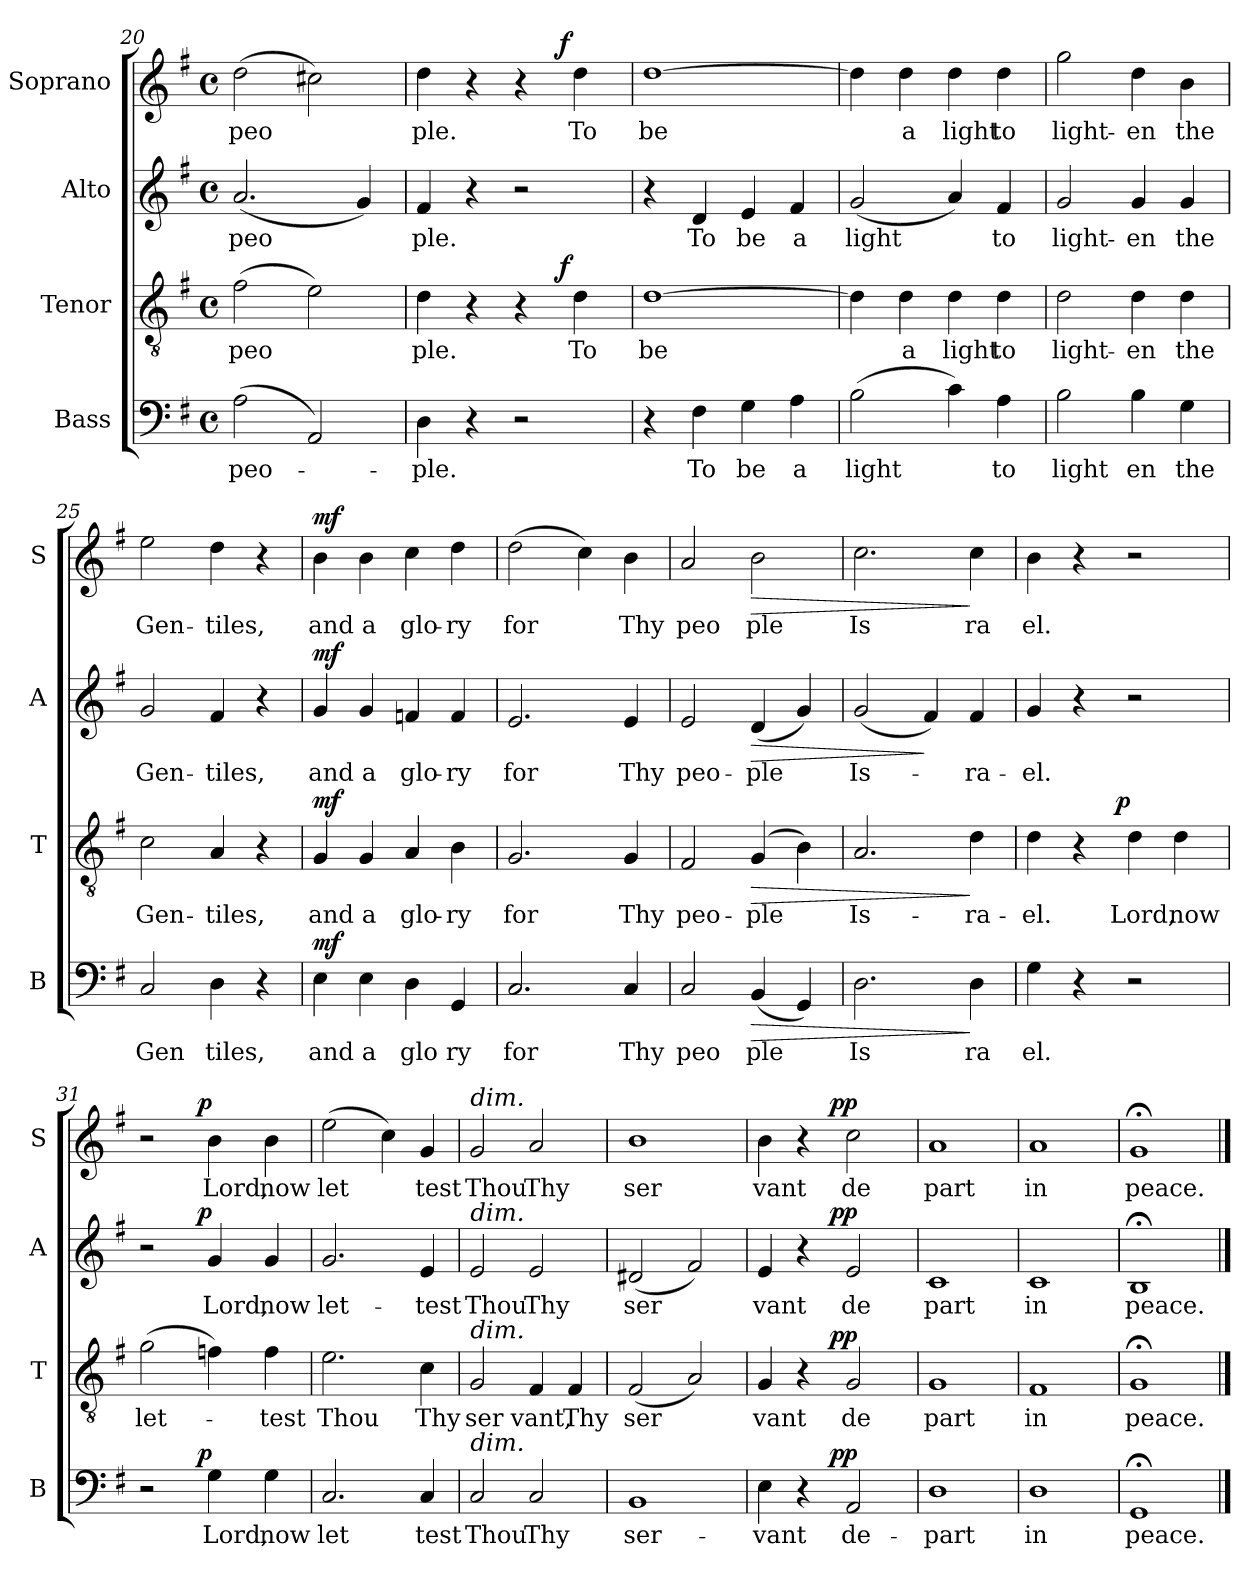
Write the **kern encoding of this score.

**kern	**text	**dynam	**kern	**text	**dynam	**kern	**text	**dynam	**kern	**text	**dynam
*part4	*part4	*part4	*part3	*part3	*part3	*part2	*part2	*part2	*part1	*part1	*part1
*staff4	*staff4	*staff4	*staff3	*staff3	*staff3	*staff2	*staff2	*staff2	*staff1	*staff1	*staff1
*I"Bass	*	*	*I"Tenor	*	*	*I"Alto	*	*	*I"Soprano	*	*
*I'B	*	*	*I'T	*	*	*I'A	*	*	*I'S	*	*
*clefF4	*	*	*clefGv2	*	*	*clefG2	*	*	*clefG2	*	*
*k[f#]	*	*	*k[f#]	*	*	*k[f#]	*	*	*k[f#]	*	*
*G:	*	*	*G:	*	*	*G:	*	*	*G:	*	*
*M4/4	*	*	*M4/4	*	*	*M4/4	*	*	*M4/4	*	*
*met(c)	*	*	*met(c)	*	*	*met(c)	*	*	*met(c)	*	*
=20	=20	=20	=20	=20	=20	=20	=20	=20	=20	=20	=20
!	!LO:LY:b	!	!	!LO:LY:b	!	!	!LO:LY:b	!	!	!LO:LY:b	!
(>2A\	peo-	.	(>2f#\	peo	.	(<2.a/	peo	.	(>2dd\	peo	.
2AA/)	.	.	2e\)	.	.	.	.	.	2cc#X\)	.	.
.	.	.	.	.	.	4g/)	.	.	.	.	.
=21	=21	=21	=21	=21	=21	=21	=21	=21	=21	=21	=21
!	!LO:LY:b	!	!	!LO:LY:b	!	!	!LO:LY:b	!	!	!LO:LY:b	!
*	*	*	*^	*	*	*	*	*	*^	*	*
4D\	-ple.	.	4d\	2ryy	ple.	.	4f#/	ple.	.	4dd\	2ryy	ple.	.
4r	.	.	4r	.	.	.	4r	.	.	4r	.	.	.
2r	.	.	4r	8..ryy	.	.	2r	.	.	4r	8..ryy	.	.
!	!	!	!	!	!	!LO:DY:a	!	!	!	!	!	!	!LO:DY:a
.	.	.	.	4ryy	.	f	.	.	.	.	4ryy	.	f
!	!	!	!	!	!LO:LY:b	!	!	!	!	!	!	!LO:LY:b	!
.	.	.	4d\	.	To	.	.	.	.	4dd\	.	To	.
.	.	.	.	32ryy	.	.	.	.	.	.	32ryy	.	.
=22	=22	=22	=22	=22	=22	=22	=22	=22	=22	=22	=22	=22	=22
!	!	!	!	!	!LO:LY:b	!	!	!	!	!	!	!LO:LY:b	!
*	*	*	*v	*v	*	*	*	*	*	*v	*v	*	*
4r	.	.	[<1d	be	.	4r	.	.	[<1dd	be	.
!	!LO:LY:b	!	!	!	!	!	!LO:LY:b	!	!	!	!
4F#\	To	.	.	.	.	4d/	To	.	.	.	.
!	!LO:LY:b	!	!	!	!	!	!LO:LY:b	!	!	!	!
4G\	be	.	.	.	.	4e/	be	.	.	.	.
!	!LO:LY:b	!	!	!	!	!	!LO:LY:b	!	!	!	!
4A\	a	.	.	.	.	4f#/	a	.	.	.	.
!!LO:LB:g=z
=23	=23	=23	=23	=23	=23	=23	=23	=23	=23	=23	=23
!	!LO:LY:b	!	!	!	!	!	!LO:LY:b	!	!	!	!
(>2B\	light	.	4d\]	.	.	(<2g/	light	.	4dd\]	.	.
!	!	!	!	!LO:LY:b	!	!	!	!	!	!LO:LY:b	!
.	.	.	4d\	a	.	.	.	.	4dd\	a	.
!	!	!	!	!LO:LY:b	!	!	!	!	!	!LO:LY:b	!
4c\)	.	.	4d\	light	.	4a/)	.	.	4dd\	light	.
!	!LO:LY:b	!	!	!LO:LY:b	!	!	!LO:LY:b	!	!	!LO:LY:b	!
4A\	to	.	4d\	to	.	4f#/	to	.	4dd\	to	.
=24	=24	=24	=24	=24	=24	=24	=24	=24	=24	=24	=24
!	!LO:LY:b	!	!	!LO:LY:b	!	!	!LO:LY:b	!	!	!LO:LY:b	!
2B\	light	.	2d\	light-	.	2g/	light-	.	2gg\	light-	.
!	!LO:LY:b	!	!	!LO:LY:b	!	!	!LO:LY:b	!	!	!LO:LY:b	!
4B\	en	.	4d\	-en	.	4g/	-en	.	4dd\	-en	.
!	!LO:LY:b	!	!	!LO:LY:b	!	!	!LO:LY:b	!	!	!LO:LY:b	!
4G\	the	.	4d\	the	.	4g/	the	.	4b\	the	.
=25	=25	=25	=25	=25	=25	=25	=25	=25	=25	=25	=25
!	!LO:LY:b	!	!	!LO:LY:b	!	!	!LO:LY:b	!	!	!LO:LY:b	!
2C/	Gen	.	2c\	Gen-	.	2g/	Gen-	.	2ee\	Gen-	.
!	!LO:LY:b	!	!	!LO:LY:b	!	!	!LO:LY:b	!	!	!LO:LY:b	!
4D\	tiles,	.	4A/	-tiles,	.	4f#/	-tiles,	.	4dd\	-tiles,	.
4r	.	.	4r	.	.	4r	.	.	4r	.	.
=26	=26	=26	=26	=26	=26	=26	=26	=26	=26	=26	=26
!	!LO:LY:b	!LO:DY:a	!	!LO:LY:b	!LO:DY:a	!	!LO:LY:b	!LO:DY:a	!	!LO:LY:b	!LO:DY:a
4E\	and	mf	4G/	and	mf	4g/	and	mf	4b\	and	mf
!	!LO:LY:b	!	!	!LO:LY:b	!	!	!LO:LY:b	!	!	!LO:LY:b	!
4E\	a	.	4G/	a	.	4g/	a	.	4b\	a	.
!	!LO:LY:b	!	!	!LO:LY:b	!	!	!LO:LY:b	!	!	!LO:LY:b	!
4D\	glo	.	4A/	glo-	.	4fn/	glo-	.	4cc\	glo-	.
!	!LO:LY:b	!	!	!LO:LY:b	!	!	!LO:LY:b	!	!	!LO:LY:b	!
4GG/	ry	.	4B\	-ry	.	4f/	-ry	.	4dd\	-ry	.
=27	=27	=27	=27	=27	=27	=27	=27	=27	=27	=27	=27
!	!LO:LY:b	!	!	!LO:LY:b	!	!	!LO:LY:b	!	!	!LO:LY:b	!
2.C/	for	.	2.G/	for	.	2.e/	for	.	(>2dd\	for	.
.	.	.	.	.	.	.	.	.	4cc\)	.	.
!	!LO:LY:b	!	!	!LO:LY:b	!	!	!LO:LY:b	!	!	!LO:LY:b	!
4C/	Thy	.	4G/	Thy	.	4e/	Thy	.	4b\	Thy	.
!!LO:PB:g=z
=28	=28	=28	=28	=28	=28	=28	=28	=28	=28	=28	=28
!	!LO:LY:b	!	!	!LO:LY:b	!	!	!LO:LY:b	!	!	!LO:LY:b	!
2C/	peo	.	2F#/	peo-	.	2e/	peo-	.	2a/	peo	.
!	!LO:LY:b	!LO:HP:b	!	!LO:LY:b	!LO:HP:b	!	!LO:LY:b	!LO:HP:b	!	!LO:LY:b	!LO:HP:b
(<4BB/	ple	>	(4G/	-ple	>	(<4d/	-ple	>	2b\	ple	>
4GG/)	.	.	4B\)	.	.	4g/)	.	.	.	.	.
=29	=29	=29	=29	=29	=29	=29	=29	=29	=29	=29	=29
!	!LO:LY:b	!	!	!LO:LY:b	!	!	!LO:LY:b	!	!	!LO:LY:b	!
2.D\	Is	.	2.A/	Is-	.	(<2g/	Is-	.	2.cc\	Is	.
.	.	.	.	.	.	4f#/)	.	]	.	.	.
!	!LO:LY:b	!	!	!LO:LY:b	!	!	!LO:LY:b	!	!	!LO:LY:b	!
4D\	ra	]	4d\	-ra-	]	4f#/	-ra-	.	4cc\	ra	]
=30	=30	=30	=30	=30	=30	=30	=30	=30	=30	=30	=30
!	!LO:LY:b	!	!	!LO:LY:b	!	!	!LO:LY:b	!	!	!LO:LY:b	!
*	*	*	*^	*	*	*	*	*	*	*	*
4G\	el.	.	4d\	4...ryy	-el.	.	4g/	-el.	.	4b\	el.	.
4r	.	.	4r	.	.	.	4r	.	.	4r	.	.
!	!	!	!	!	!	!LO:DY:a	!	!	!	!	!	!
.	.	.	.	2ryy	.	p	.	.	.	.	.	.
!	!	!	!	!	!LO:LY:b	!	!	!	!	!	!	!
2r	.	.	4d\	.	Lord,	.	2r	.	.	2r	.	.
!	!	!	!	!	!LO:LY:b	!	!	!	!	!	!	!
.	.	.	4d\	.	now	.	.	.	.	.	.	.
.	.	.	.	32ryy	.	.	.	.	.	.	.	.
=31	=31	=31	=31	=31	=31	=31	=31	=31	=31	=31	=31	=31
!	!	!	!	!	!LO:LY:b	!	!	!	!	!	!	!
*^	*	*	*v	*v	*	*	*^	*	*	*^	*	*
2r	4...ryy	.	.	(>2g\	let-	.	2r	4...ryy	.	.	2r	4...ryy	.	.
!	!	!	!LO:DY:a	!	!	!	!	!	!	!LO:DY:a	!	!	!	!LO:DY:a
.	2ryy	.	p	.	.	.	.	2ryy	.	p	.	2ryy	.	p
!	!	!LO:LY:b	!	!	!	!	!	!	!LO:LY:b	!	!	!	!LO:LY:b	!
4G\	.	Lord,	.	4fn\)	.	.	4g/	.	Lord,	.	4b\	.	Lord,	.
!	!	!LO:LY:b	!	!	!LO:LY:b	!	!	!	!LO:LY:b	!	!	!	!LO:LY:b	!
4G\	.	now	.	4f\	-test	.	4g/	.	now	.	4b\	.	now	.
.	32ryy	.	.	.	.	.	.	32ryy	.	.	.	32ryy	.	.
=32	=32	=32	=32	=32	=32	=32	=32	=32	=32	=32	=32	=32	=32	=32
!	!	!LO:LY:b	!	!	!LO:LY:b	!	!	!	!LO:LY:b	!	!	!	!LO:LY:b	!
*	*	*	*	*	*	*	*v	*v	*	*	*	*	*	*
*v	*v	*	*	*	*	*	*	*	*	*v	*v	*	*
2.C/	let	.	2.e\	Thou	.	2.g/	let-	.	(>2ee\	let	.
.	.	.	.	.	.	.	.	.	4cc\)	.	.
!	!LO:LY:b	!	!	!LO:LY:b	!	!	!LO:LY:b	!	!	!LO:LY:b	!
4C/	test	.	4c\	Thy	.	4e/	-test	.	4g/	test	.
!!LO:LB:g=z
=33	=33	=33	=33	=33	=33	=33	=33	=33	=33	=33	=33
!	!	!	!	!	!	!	!	!	!LO:TX:a:i:t=dim.	!	!
!	!	!	!	!	!	!LO:TX:a:i:t=dim.	!	!	!	!	!
!	!	!	!LO:TX:a:i:t=dim.	!	!	!	!	!	!	!	!
!LO:TX:a:i:t=dim.	!	!	!	!	!	!	!	!	!	!	!
!	!LO:LY:b	!	!	!LO:LY:b	!	!	!LO:LY:b	!	!	!LO:LY:b	!
2C/	Thou	.	2G/	ser	.	2e/	Thou	.	2g/	Thou	.
!	!LO:LY:b	!	!	!LO:LY:b	!	!	!LO:LY:b	!	!	!LO:LY:b	!
2C/	Thy	.	4F#/	vant,	.	2e/	Thy	.	2a/	Thy	.
!	!	!	!	!LO:LY:b	!	!	!	!	!	!	!
.	.	.	4F#/	Thy	.	.	.	.	.	.	.
=34	=34	=34	=34	=34	=34	=34	=34	=34	=34	=34	=34
!	!LO:LY:b	!	!	!LO:LY:b	!	!	!LO:LY:b	!	!	!LO:LY:b	!
1BB	ser-	.	(<2F#/	ser	.	(<2d#X/	ser	.	1b	ser	.
.	.	.	2A/)	.	.	2f#/)	.	.	.	.	.
=35	=35	=35	=35	=35	=35	=35	=35	=35	=35	=35	=35
!	!LO:LY:b	!	!	!LO:LY:b	!	!	!LO:LY:b	!	!	!LO:LY:b	!
*^	*	*	*^	*	*	*^	*	*	*^	*	*
4E\	4..ryy	-vant	.	4G/	4..ryy	vant	.	4e/	4..ryy	vant	.	4b\	4..ryy	vant	.
4r	.	.	.	4r	.	.	.	4r	.	.	.	4r	.	.	.
!	!	!	!LO:DY:a	!	!	!	!LO:DY:a	!	!	!	!LO:DY:a	!	!	!	!LO:DY:a
.	2ryy	.	pp	.	2ryy	.	pp	.	2ryy	.	pp	.	2ryy	.	pp
!	!	!LO:LY:b	!	!	!	!LO:LY:b	!	!	!	!LO:LY:b	!	!	!	!LO:LY:b	!
2AA/	.	de-	.	2G/	.	de	.	2e/	.	de	.	2cc\	.	de	.
.	16ryy	.	.	.	16ryy	.	.	.	16ryy	.	.	.	16ryy	.	.
=36	=36	=36	=36	=36	=36	=36	=36	=36	=36	=36	=36	=36	=36	=36	=36
!	!	!LO:LY:b	!	!	!	!LO:LY:b	!	!	!	!LO:LY:b	!	!	!	!LO:LY:b	!
*v	*v	*	*	*	*	*	*	*v	*v	*	*	*v	*v	*	*
*	*	*	*v	*v	*	*	*	*	*	*	*	*
1D	-part	.	1G	part	.	1c	part	.	1a	part	.
=37	=37	=37	=37	=37	=37	=37	=37	=37	=37	=37	=37
!	!LO:LY:b	!	!	!LO:LY:b	!	!	!LO:LY:b	!	!	!LO:LY:b	!
1D	in	.	1F#	in	.	1c	in	.	1a	in	.
=38	=38	=38	=38	=38	=38	=38	=38	=38	=38	=38	=38
!	!LO:LY:b	!	!	!LO:LY:b	!	!	!LO:LY:b	!	!	!LO:LY:b	!
1GG;	peace.	.	1G;	peace.	.	1B;	peace.	.	1g;	peace.	.
==	==	==	==	==	==	==	==	==	==	==	==
*-	*-	*-	*-	*-	*-	*-	*-	*-	*-	*-	*-
